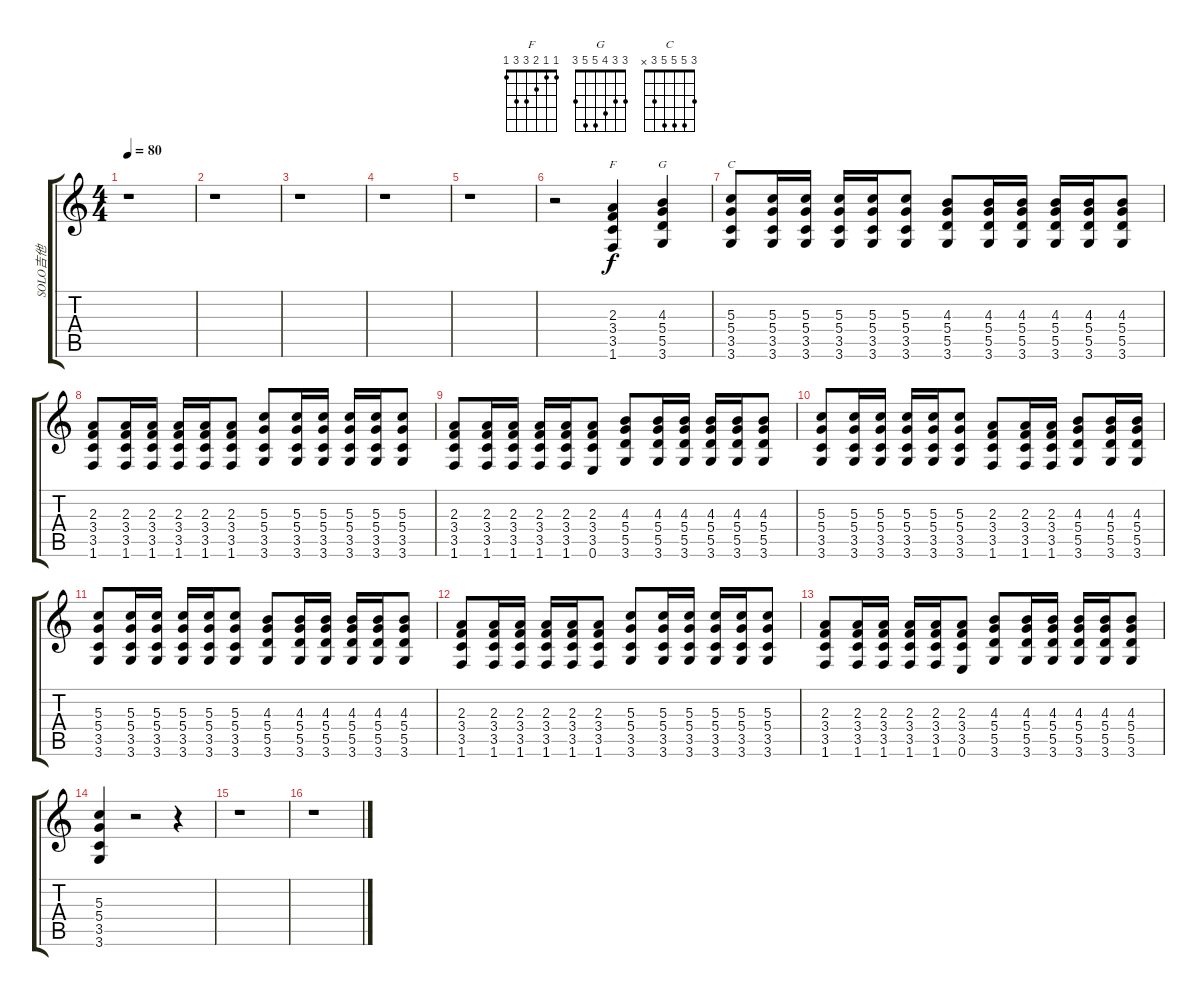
\track ("SOLO吉他" "SOLO吉他") {instrument overdrivenguitar}
\staff {score tabs}
\tuning (E4 B3 G3 D3 A2 E2) {hide}
\chord ("F" 1 1 2 3 3 1)
\chord ("G" 3 3 4 5 5 3)
\chord ("C" 3 5 5 5 3 x)
\ts (4 4)
\tempo 80
\clef g2
\ks c
r.1{dy f} |
r.1 |
r.1 |
r.1 |
r.1 |
r.2 (2.3 3.4 3.5 1.6).4{ch "F"} (4.3 5.4 5.5 3.6).4{ch "G"} |
(5.3 5.4 3.5 3.6).8{ch "C"} (5.3 5.4 3.5 3.6).16 (5.3 5.4 3.5 3.6).16 (5.3 5.4 3.5 3.6).16 (5.3 5.4 3.5 3.6).16 (5.3 5.4 3.5 3.6).8 (4.3 5.4 5.5 3.6).8 (4.3 5.4 5.5 3.6).16 (4.3 5.4 5.5 3.6).16 (4.3 5.4 5.5 3.6).16 (4.3 5.4 5.5 3.6).16 (4.3 5.4 5.5 3.6).8 |
(2.3 3.4 3.5 1.6).8 (2.3 3.4 3.5 1.6).16 (2.3 3.4 3.5 1.6).16 (2.3 3.4 3.5 1.6).16 (2.3 3.4 3.5 1.6).16 (2.3 3.4 3.5 1.6).8 (5.3 5.4 3.5 3.6).8 (5.3 5.4 3.5 3.6).16 (5.3 5.4 3.5 3.6).16 (5.3 5.4 3.5 3.6).16 (5.3 5.4 3.5 3.6).16 (5.3 5.4 3.5 3.6).8 |
(2.3 3.4 3.5 1.6).8 (2.3 3.4 3.5 1.6).16 (2.3 3.4 3.5 1.6).16 (2.3 3.4 3.5 1.6).16 (2.3 3.4 3.5 1.6).16 (2.3 3.4 3.5 0.6).8 (4.3 5.4 5.5 3.6).8 (4.3 5.4 5.5 3.6).16 (4.3 5.4 5.5 3.6).16 (4.3 5.4 5.5 3.6).16 (4.3 5.4 5.5 3.6).16 (4.3 5.4 5.5 3.6).8 |
(5.3 5.4 3.5 3.6).8 (5.3 5.4 3.5 3.6).16 (5.3 5.4 3.5 3.6).16 (5.3 5.4 3.5 3.6).16 (5.3 5.4 3.5 3.6).16 (5.3 5.4 3.5 3.6).8 (2.3 3.4 3.5 1.6).8 (2.3 3.4 3.5 1.6).16 (2.3 3.4 3.5 1.6).16 (4.3 5.4 5.5 3.6).8 (4.3 5.4 5.5 3.6).16 (4.3 5.4 5.5 3.6).16 |
(5.3 5.4 3.5 3.6).8 (5.3 5.4 3.5 3.6).16 (5.3 5.4 3.5 3.6).16 (5.3 5.4 3.5 3.6).16 (5.3 5.4 3.5 3.6).16 (5.3 5.4 3.5 3.6).8 (4.3 5.4 5.5 3.6).8 (4.3 5.4 5.5 3.6).16 (4.3 5.4 5.5 3.6).16 (4.3 5.4 5.5 3.6).16 (4.3 5.4 5.5 3.6).16 (4.3 5.4 5.5 3.6).8 |
(2.3 3.4 3.5 1.6).8 (2.3 3.4 3.5 1.6).16 (2.3 3.4 3.5 1.6).16 (2.3 3.4 3.5 1.6).16 (2.3 3.4 3.5 1.6).16 (2.3 3.4 3.5 1.6).8 (5.3 5.4 3.5 3.6).8 (5.3 5.4 3.5 3.6).16 (5.3 5.4 3.5 3.6).16 (5.3 5.4 3.5 3.6).16 (5.3 5.4 3.5 3.6).16 (5.3 5.4 3.5 3.6).8 |
(2.3 3.4 3.5 1.6).8 (2.3 3.4 3.5 1.6).16 (2.3 3.4 3.5 1.6).16 (2.3 3.4 3.5 1.6).16 (2.3 3.4 3.5 1.6).16 (2.3 3.4 3.5 0.6).8 (4.3 5.4 5.5 3.6).8 (4.3 5.4 5.5 3.6).16 (4.3 5.4 5.5 3.6).16 (4.3 5.4 5.5 3.6).16 (4.3 5.4 5.5 3.6).16 (4.3 5.4 5.5 3.6).8 |
(5.3 5.4 3.5 3.6).4 r.2 r.4 |
r.1 |
r.1
